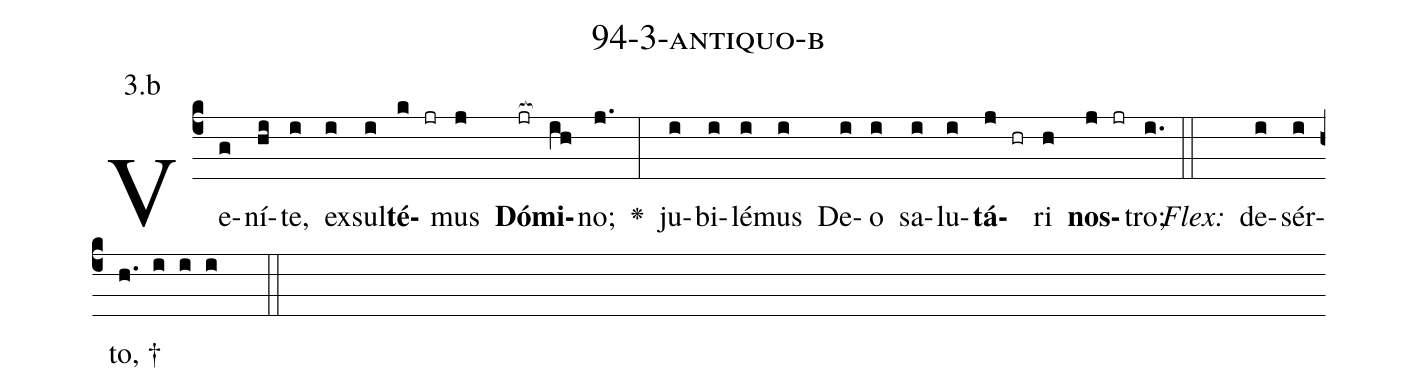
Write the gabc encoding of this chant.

name: 94-3-antiquo-b;
annotation: 3.b;
%%
(c4)Ve(g)ní(hi)te,(i) ex(i)sul(i)<b>té</b>(k jr)mus(j) <b>Dó</b>(jr[ocb:1{])<b>mi</b>(ih[ocb:0}])no;(j.) <v>\greheightstar</v>(:) ju(i)bi(i)lé(i)mus(i) De(i)o(i) sa(i)lu(i)<b>tá</b>(j hr)ri(h) <b>nos</b>(j jr)tro;(i.) (::)
<i>Flex:</i>()  de(i)sér(i)to, †(h. i i i  ::)

%E(i) u(i) o(j) u(h) a(j) e.(i.) (::)
